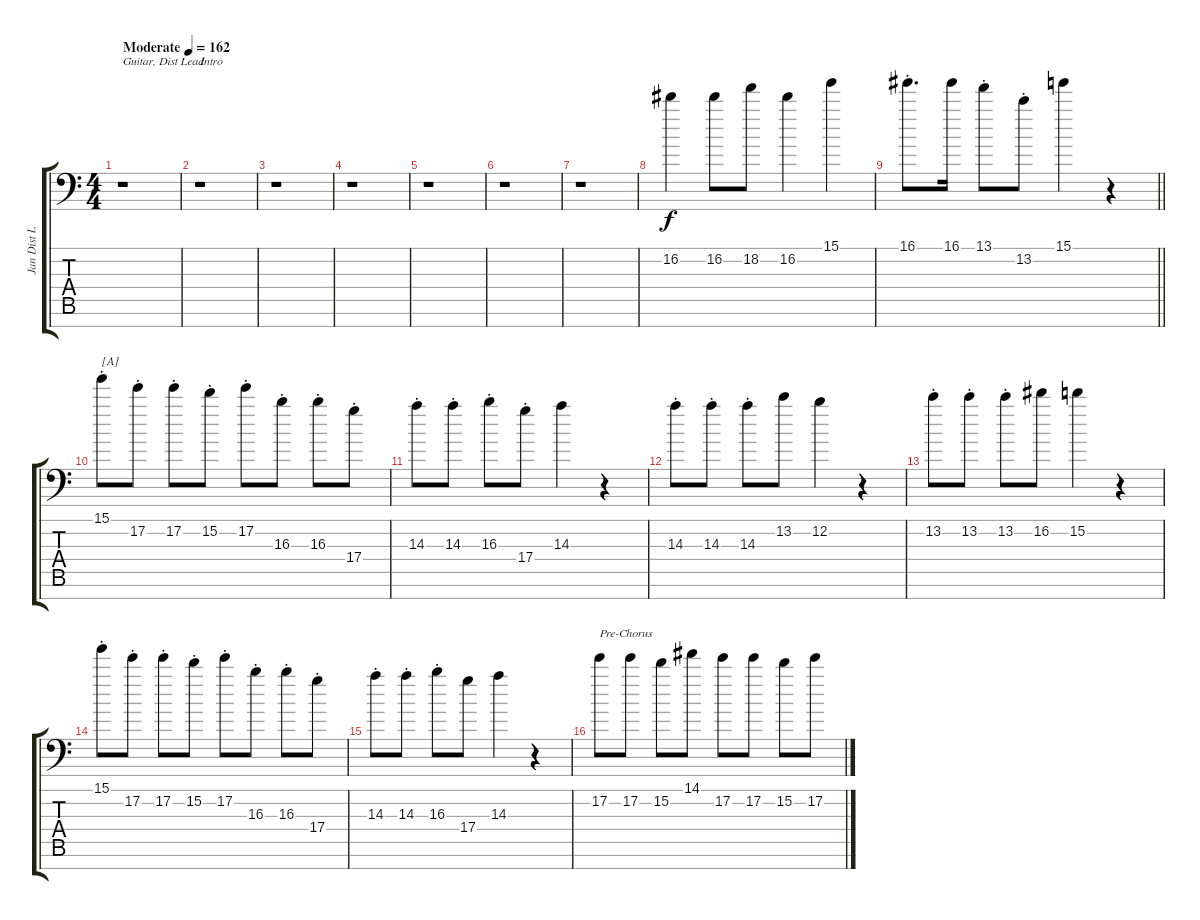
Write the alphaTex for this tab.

\track ("Jan Dist Lead" "Jan Dist L") {instrument overdrivenguitar}
\staff {score tabs}
\tuning (E4 B3 G3 D3 A2 E2 C-1) {hide}
\ts (4 4)
\tempo (162 "Moderate")
\clef f4
\ks c
r.1{txt "Guitar, Dist Lead" dy f instrument overdrivenguitar} |
r.1{txt "Intro"} |
r.1 |
r.1 |
r.1 |
r.1 |
r.1 |
16.2.4 16.2.8 18.2.8 16.2.4 15.1.4 |
\barLineRight lightlight
16.1{st}.8{d} 16.1.16 13.1{st}.8 13.2{st}.8 15.1.4 r.4 |
15.1{st}.8{txt "[A]"} 17.2{st}.8 17.2{st}.8 15.2{st}.8 17.2{st}.8 16.3{st}.8 16.3{st}.8 17.4{st}.8 |
14.3{st}.8 14.3{st}.8 16.3{st}.8 17.4{st}.8 14.3.4 r.4 |
14.3{st}.8 14.3{st}.8 14.3{st}.8 13.2.8 12.2.4 r.4 |
13.2{st}.8 13.2{st}.8 13.2{st}.8 16.2.8 15.2.4 r.4 |
15.1{st}.8 17.2{st}.8 17.2{st}.8 15.2{st}.8 17.2{st}.8 16.3{st}.8 16.3{st}.8 17.4{st}.8 |
14.3{st}.8 14.3{st}.8 16.3{st}.8 17.4.8 14.3.4 r.4 |
17.2.8{txt "Pre-Chorus"} 17.2.8 15.2.8 14.1.8 17.2.8 17.2.8 15.2.8 17.2.8
